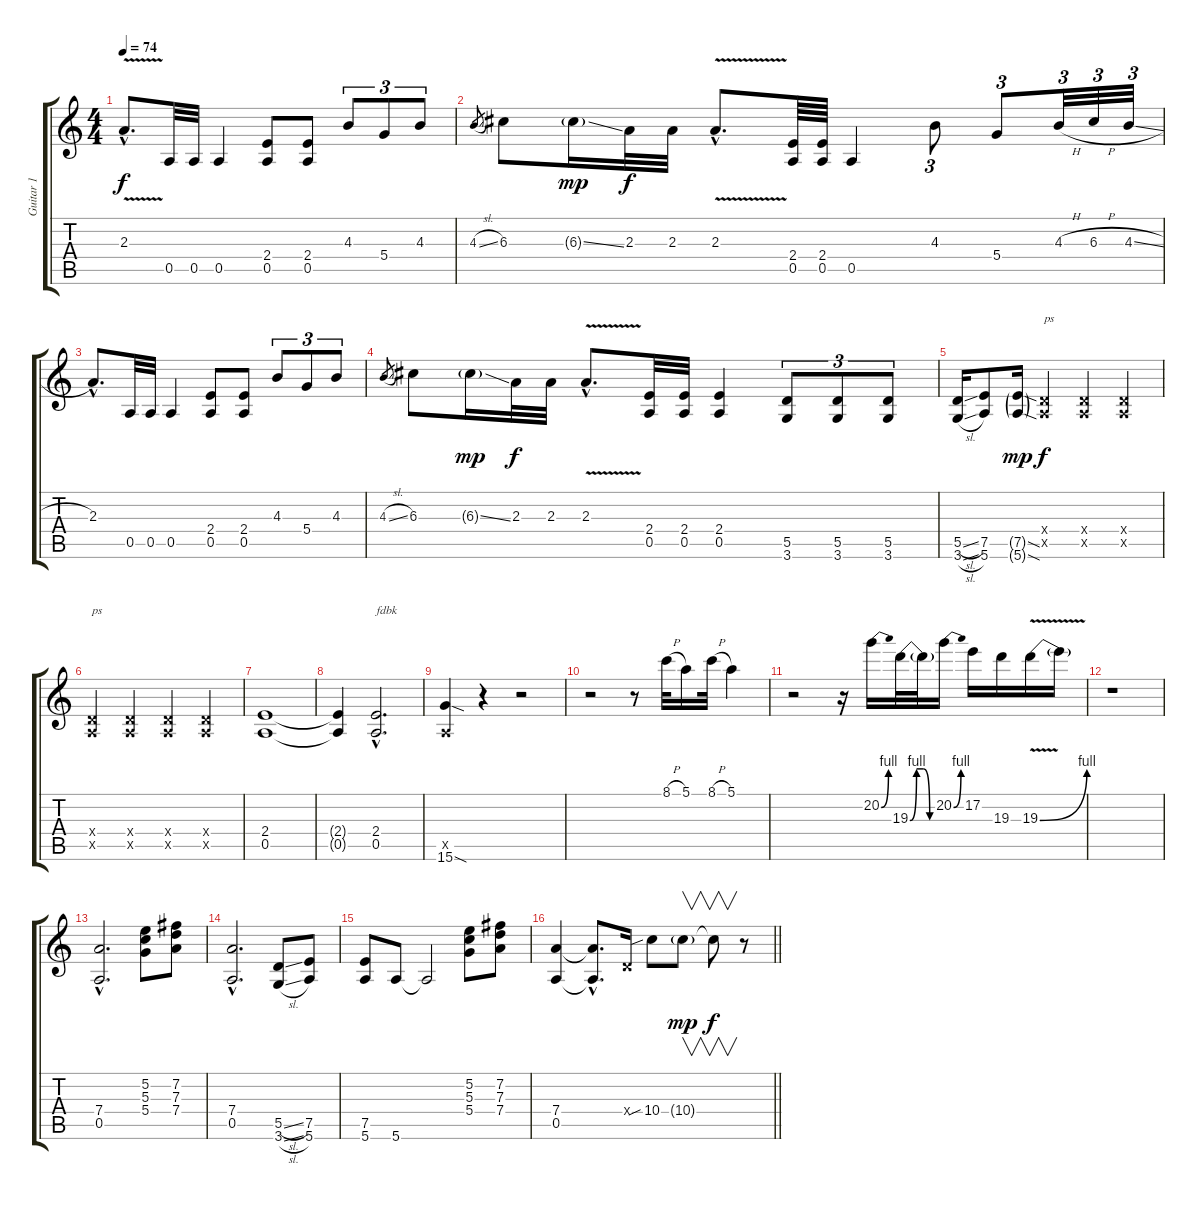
\track ("Guitar 1" "Guitar 1") {instrument distortionguitar}
\staff {score tabs}
\tuning (E4 B3 G3 D3 A2 E2) {hide}
\ts (4 4)
\tempo 74
\clef g2
\ks c
2.3{v hac}.8{d dy f} 0.5.32 0.5.32 0.5.4 (2.4 0.5).8 (2.4 0.5).8 4.3.8{tu (3 2)} 5.4.8{tu (3 2)} 4.3.8{tu (3 2)} |
4.3{sl}.8{gr} 6.3.8 6.3{ss g}.16{dy mp} 2.3.32{dy f} 2.3.32 2.3{v hac}.8{d} (2.4 0.5).64 (2.4 0.5).64 0.5.4 4.3.8{tu (3 2)} 5.4.8{tu (3 2)} 4.3{h}.32{tu (3 2)} 6.3{h}.32{tu (3 2)} 4.3{sl}.32{tu (3 2)} |
2.3{hac}.8{d} 0.5.32 0.5.32 0.5.4 (2.4 0.5).8 (2.4 0.5).8 4.3.8{tu (3 2)} 5.4.8{tu (3 2)} 4.3.8{tu (3 2)} |
4.3{sl}.8{gr} 6.3.8 6.3{ss g}.16{dy mp} 2.3.32{dy f} 2.3.32 2.3{v hac}.8{d} (2.4 0.5).32 (2.4 0.5).32 (2.4 0.5).4 (5.5 3.6).8{tu (3 2)} (5.5 3.6).8{tu (3 2)} (5.5 3.6).8{tu (3 2)} |
(5.5{sl} 3.6{sl}).16 (7.5 5.6).8 (7.5{sod g} 5.6{sod g}).16{dy mp} (0.4{x} 0.5{x}).4{txt "ps" dy f} (0.4{x} 0.5{x}).4 (0.4{x} 0.5{x}).4 |
(0.4{x} 0.5{x}).4{txt "ps"} (0.4{x} 0.5{x}).4 (0.4{x} 0.5{x}).4 (0.4{x} 0.5{x}).4 |
(2.4 0.5).1 |
(2.4{t} 0.5{t}).4 (2.4{hac} 0.5{hac}).2{d txt "fdbk"} |
(0.5{x} 15.6{sod}).4 r.4 r.2 |
r.2 r.8 8.1{h}.32 5.1.16 8.1{h}.32 5.1.4 |
r.2 r.16 20.2{be (bend 0 0 60 4)}.16 19.3{be (custom 0 0 15 4 30 4 45 0 60 0)}.32 19.3{t}.32 20.2{be (bend 0 0 60 4)}.16 17.2.16 19.3.16 19.3{be (bend 0 0 60 4) v}.16 19.3{t}.16 |
r.1 |
(7.4{hac} 0.5{hac}).2{d} (5.2 5.3 5.4).8 (7.2 7.3 7.4).8 |
(7.4{hac} 0.5{hac}).2{d} (5.5{sl} 3.6{sl}).8 (7.5 5.6).8 |
(7.5 5.6).8 5.6.8 5.6{t}.2 (5.2 5.3 5.4).8 (7.2 7.3 7.4).8 |
\barLineRight lightlight
(7.4 0.5).4 (7.4{hac t} 0.5{hac t}).8{d} 0.4{x}.16 10.4{sib}.8 10.4{g}.8{v dy mp} 10.4{t}.8{v dy f} r.8
